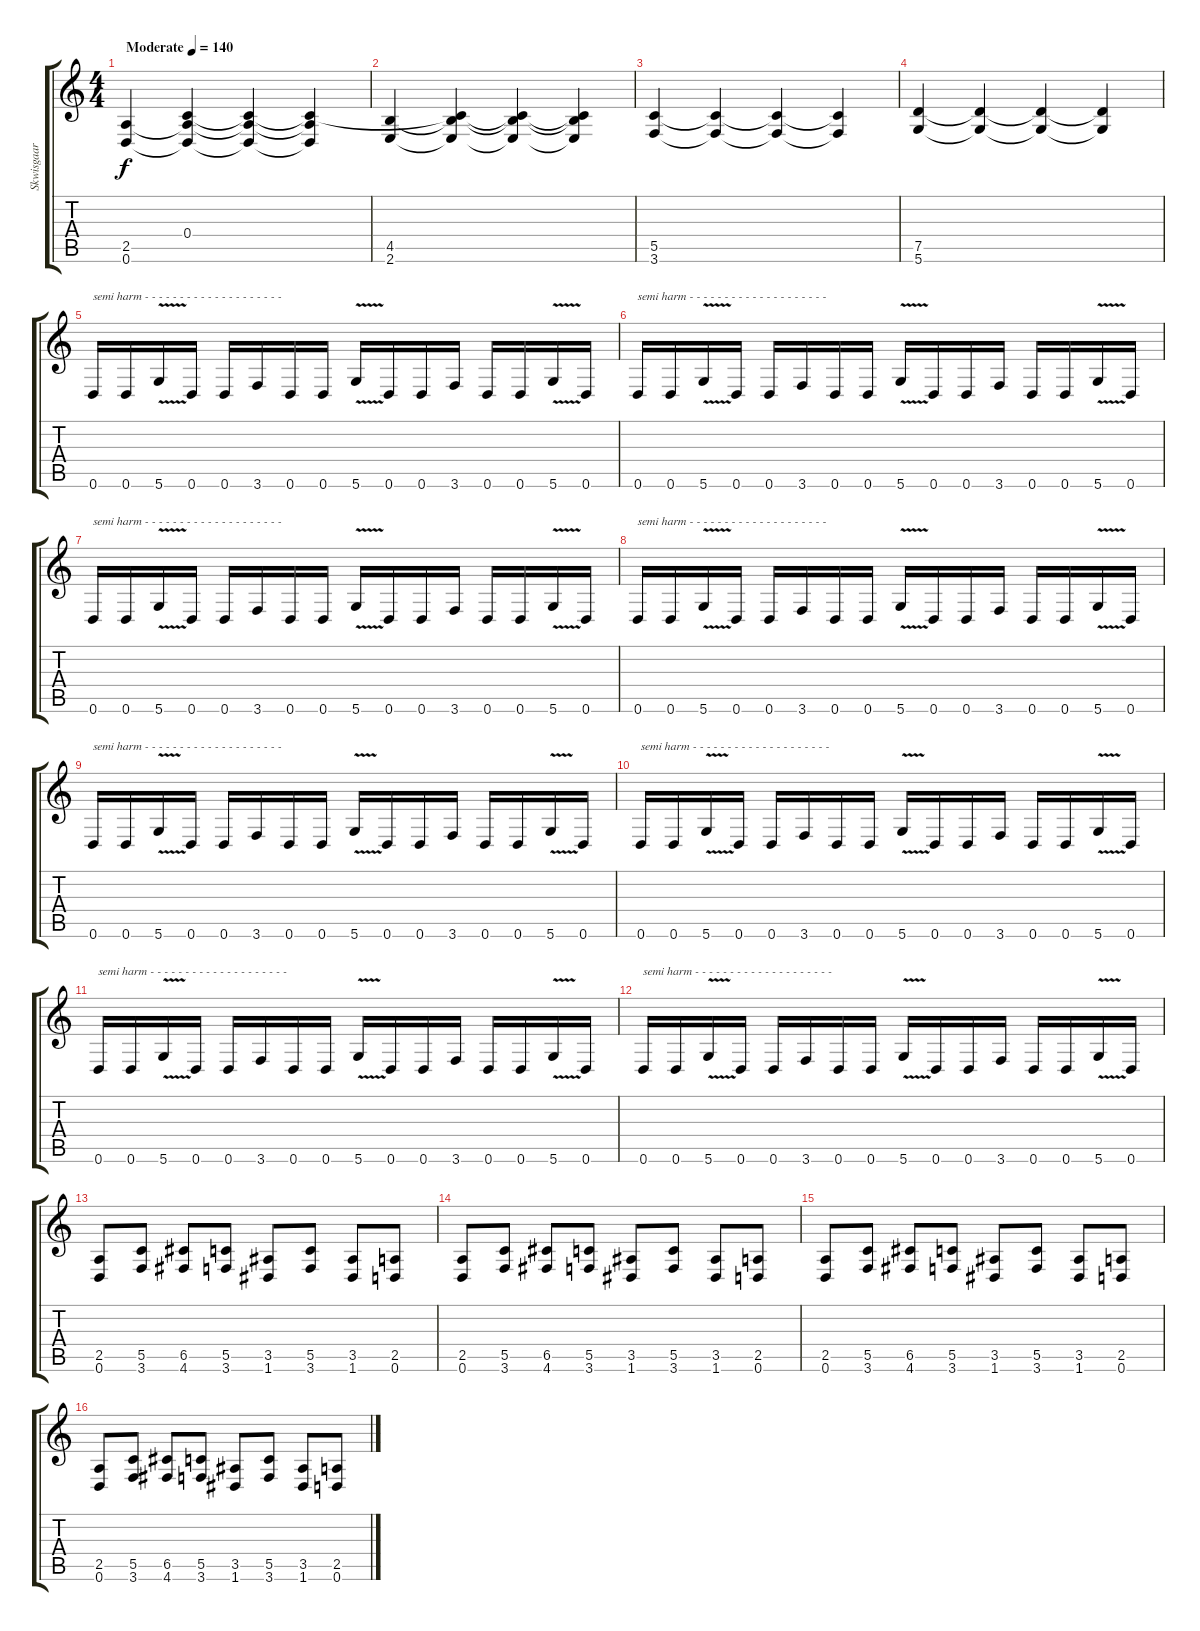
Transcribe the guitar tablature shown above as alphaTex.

\track ("Skwisgaar Skwigelf" "Skwisgaar ") {instrument distortionguitar}
\staff {score tabs}
\tuning (D4 A3 F3 C3 G2 D2) {hide}
\ts (4 4)
\tempo (140 "Moderate")
\clef g2
\ks c
(2.5 0.6).4{dy f instrument distortionguitar} (0.4 2.5{t} 0.6{t}).4 (0.4{t} 2.5{t} 0.6{t}).4 (0.4{t} 2.5{t} 0.6{t}).4 |
(4.5 2.6).4 (0.4{t} 4.5{t} 2.6{t}).4 (0.4{t} 4.5{t} 2.6{t}).4 (0.4{t} 4.5{t} 2.6{t}).4 |
(5.5 3.6).4 (5.5{t} 3.6{t}).4 (5.5{t} 3.6{t}).4 (5.5{t} 3.6{t}).4 |
(7.5 5.6).4 (7.5{t} 5.6{t}).4 (7.5{t} 5.6{t}).4 (7.5{t} 5.6{t}).4 |
0.6.16{txt "semi harm - - - - - - - - - - - - - - - - - - - - "} 0.6.16 5.6{v}.16 0.6.16 0.6.16 3.6.16 0.6.16 0.6.16 5.6{v}.16 0.6.16 0.6.16 3.6.16 0.6.16 0.6.16 5.6{v}.16 0.6.16 |
0.6.16{txt "semi harm - - - - - - - - - - - - - - - - - - - - "} 0.6.16 5.6{v}.16 0.6.16 0.6.16 3.6.16 0.6.16 0.6.16 5.6{v}.16 0.6.16 0.6.16 3.6.16 0.6.16 0.6.16 5.6{v}.16 0.6.16 |
0.6.16{txt "semi harm - - - - - - - - - - - - - - - - - - - - "} 0.6.16 5.6{v}.16 0.6.16 0.6.16 3.6.16 0.6.16 0.6.16 5.6{v}.16 0.6.16 0.6.16 3.6.16 0.6.16 0.6.16 5.6{v}.16 0.6.16 |
0.6.16{txt "semi harm - - - - - - - - - - - - - - - - - - - - "} 0.6.16 5.6{v}.16 0.6.16 0.6.16 3.6.16 0.6.16 0.6.16 5.6{v}.16 0.6.16 0.6.16 3.6.16 0.6.16 0.6.16 5.6{v}.16 0.6.16 |
0.6.16{txt "semi harm - - - - - - - - - - - - - - - - - - - - "} 0.6.16 5.6{v}.16 0.6.16 0.6.16 3.6.16 0.6.16 0.6.16 5.6{v}.16 0.6.16 0.6.16 3.6.16 0.6.16 0.6.16 5.6{v}.16 0.6.16 |
0.6.16{txt "semi harm - - - - - - - - - - - - - - - - - - - - "} 0.6.16 5.6{v}.16 0.6.16 0.6.16 3.6.16 0.6.16 0.6.16 5.6{v}.16 0.6.16 0.6.16 3.6.16 0.6.16 0.6.16 5.6{v}.16 0.6.16 |
0.6.16{txt "semi harm - - - - - - - - - - - - - - - - - - - - "} 0.6.16 5.6{v}.16 0.6.16 0.6.16 3.6.16 0.6.16 0.6.16 5.6{v}.16 0.6.16 0.6.16 3.6.16 0.6.16 0.6.16 5.6{v}.16 0.6.16 |
0.6.16{txt "semi harm - - - - - - - - - - - - - - - - - - - - "} 0.6.16 5.6{v}.16 0.6.16 0.6.16 3.6.16 0.6.16 0.6.16 5.6{v}.16 0.6.16 0.6.16 3.6.16 0.6.16 0.6.16 5.6{v}.16 0.6.16 |
(2.5 0.6).8 (5.5 3.6).8 (6.5 4.6).8 (5.5 3.6).8 (3.5 1.6).8 (5.5 3.6).8 (3.5 1.6).8 (2.5 0.6).8 |
(2.5 0.6).8 (5.5 3.6).8 (6.5 4.6).8 (5.5 3.6).8 (3.5 1.6).8 (5.5 3.6).8 (3.5 1.6).8 (2.5 0.6).8 |
(2.5 0.6).8 (5.5 3.6).8 (6.5 4.6).8 (5.5 3.6).8 (3.5 1.6).8 (5.5 3.6).8 (3.5 1.6).8 (2.5 0.6).8 |
(2.5 0.6).8 (5.5 3.6).8 (6.5 4.6).8 (5.5 3.6).8 (3.5 1.6).8 (5.5 3.6).8 (3.5 1.6).8 (2.5 0.6).8
